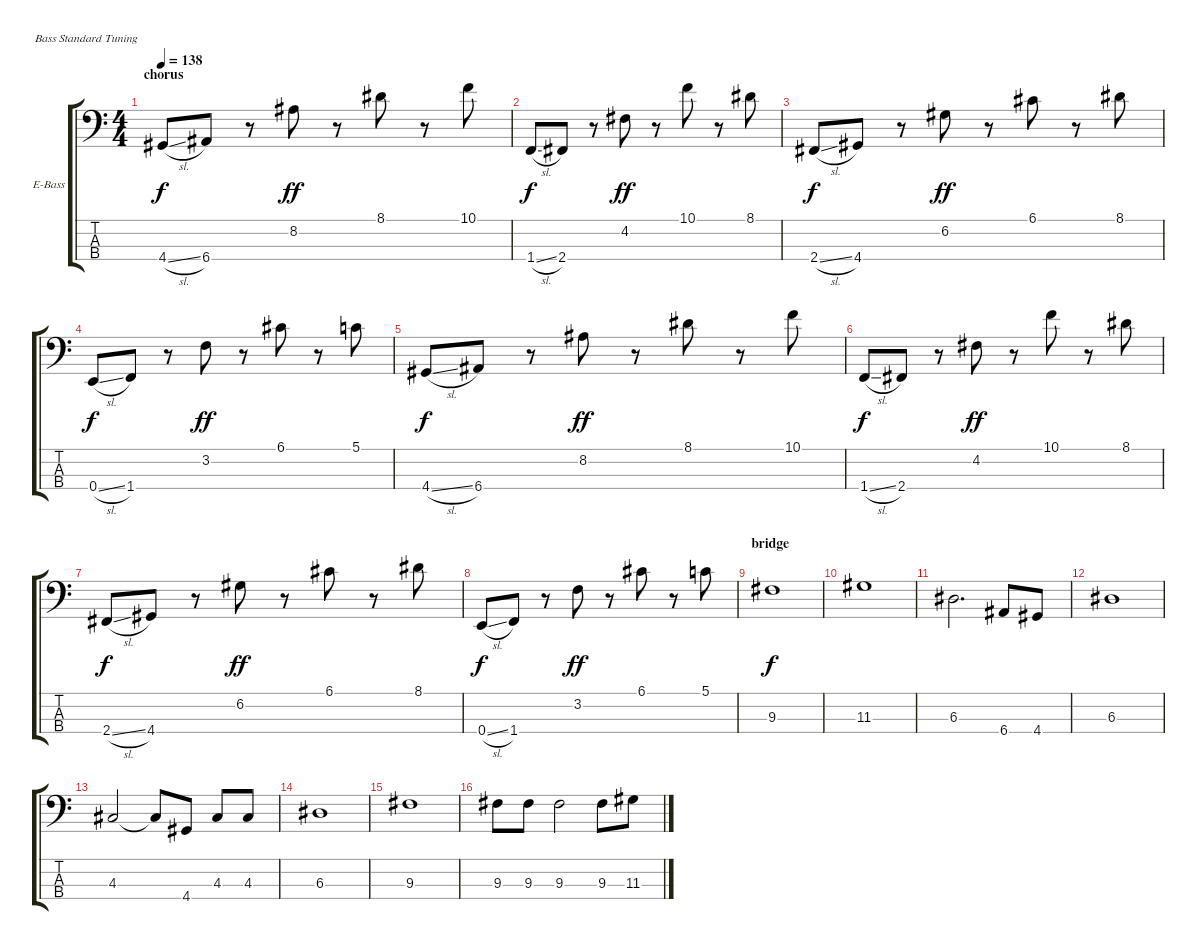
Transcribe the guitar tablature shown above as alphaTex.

\bracketExtendMode groupsimilarinstruments
\firstSystemTrackNameOrientation horizontal
\otherSystemsTrackNameOrientation horizontal
\track ("Bass" "E-Bass") {instrument electricbassfinger}
\staff {score tabs}
\tuning (G2 D2 A1 E1)
\ts (4 4)
\section ("" "chorus")
\tempo 138
\clef f4
\ks c
4.4{sl}.8{dy f} 6.4.8 r.8 8.2.8{dy ff} r.8 8.1.8 r.8 10.1.8 |
1.4{sl}.8{dy f} 2.4.8 r.8 4.2.8{dy ff} r.8 10.1.8 r.8 8.1.8 |
2.4{sl}.8{dy f} 4.4.8 r.8 6.2.8{dy ff} r.8 6.1.8 r.8 8.1.8 |
0.4{sl}.8{dy f} 1.4.8 r.8 3.2.8{dy ff} r.8 6.1.8 r.8 5.1.8 |
4.4{sl}.8{dy f} 6.4.8 r.8 8.2.8{dy ff} r.8 8.1.8 r.8 10.1.8 |
1.4{sl}.8{dy f} 2.4.8 r.8 4.2.8{dy ff} r.8 10.1.8 r.8 8.1.8 |
2.4{sl}.8{dy f} 4.4.8 r.8 6.2.8{dy ff} r.8 6.1.8 r.8 8.1.8 |
0.4{sl}.8{dy f} 1.4.8 r.8 3.2.8{dy ff} r.8 6.1.8 r.8 5.1.8 |
\section ("" "bridge")
9.3.1{dy f} |
11.3.1 |
6.3.2{d} 6.4.8 4.4.8 |
6.3.1 |
4.3.2 4.3{t}.8 4.4.8 4.3.8 4.3.8 |
6.3.1 |
9.3.1 |
9.3.8 9.3.8 9.3.2 9.3.8 11.3.8
